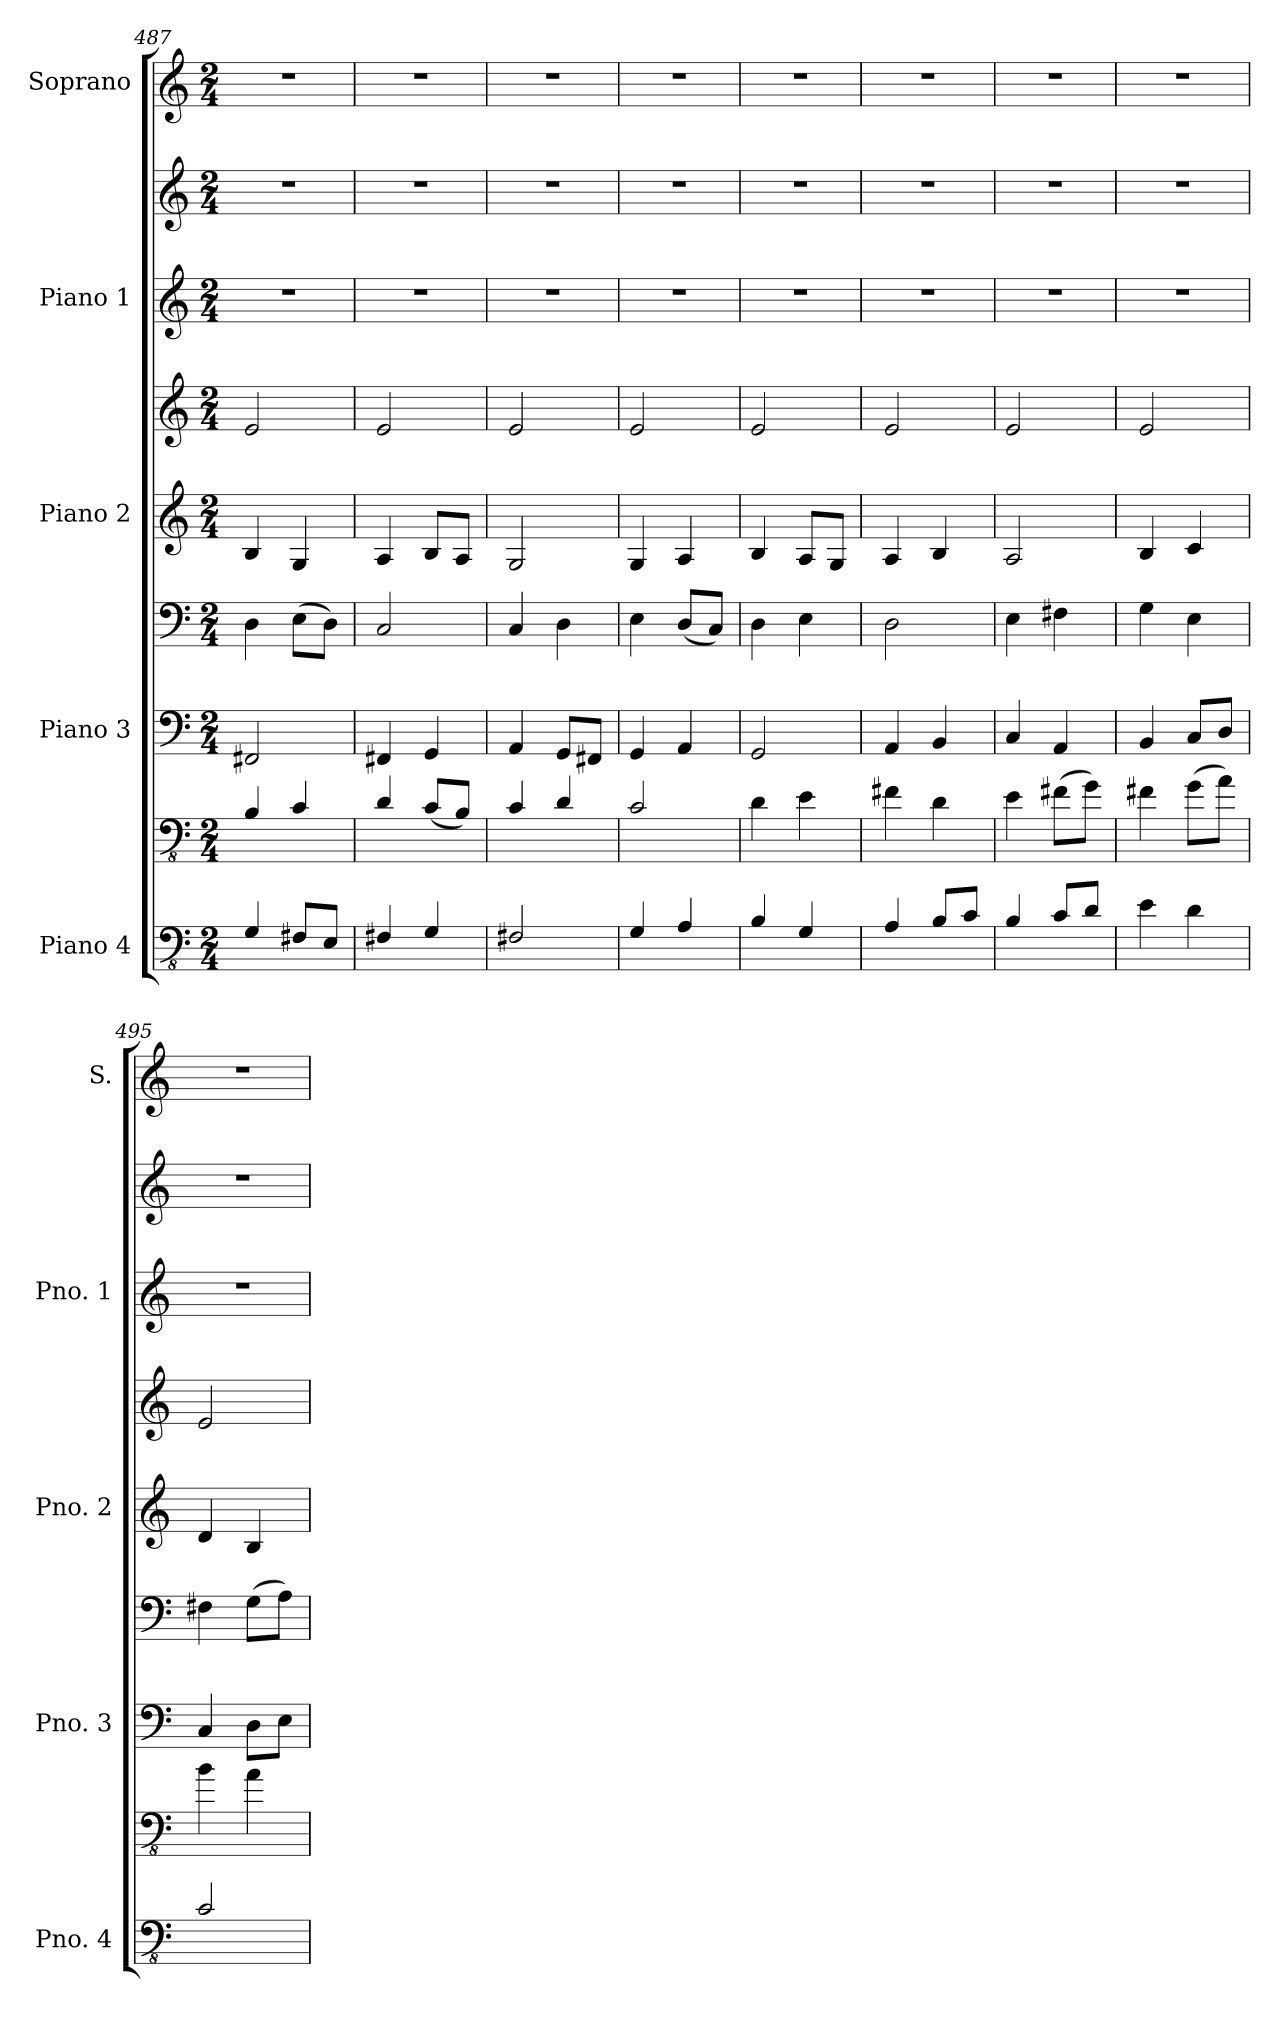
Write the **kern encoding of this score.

**kern	**kern	**kern	**kern	**kern	**kern	**kern	**kern	**kern
*part5	*part5	*part4	*part4	*part3	*part3	*part2	*part2	*part1
*staff9	*staff8	*staff7	*staff6	*staff5	*staff4	*staff3	*staff2	*staff1
*I"Piano 4	*	*I"Piano 3	*	*I"Piano 2	*	*I"Piano 1	*	*I"Soprano
*I'Pno. 4	*	*I'Pno. 3	*	*I'Pno. 2	*	*I'Pno. 1	*	*I'S.
!!LO:PB:g=z
*clefFv4	*clefFv4	*clefF4	*clefF4	*clefG2	*clefG2	*clefG2	*clefG2	*clefG2
*ITrd7c12	*ITrd7c12	*	*	*	*	*	*	*
*k[]	*k[]	*k[]	*k[]	*k[]	*k[]	*k[]	*k[]	*k[]
*C:	*C:	*C:	*C:	*C:	*C:	*C:	*C:	*C:
*M2/4	*M2/4	*M2/4	*M2/4	*M2/4	*M2/4	*M2/4	*M2/4	*M2/4
=487	=487	=487	=487	=487	=487	=487	=487	=487
4GGG/	4BBB/	2FF#X/	4D\	4B/	2e/	2r	2r	2r
8FFF#X/L	4CC/	.	(8E\L	4G/	.	.	.	.
8EEE/J	.	.	8D\J)	.	.	.	.	.
=488	=488	=488	=488	=488	=488	=488	=488	=488
4FFF#X/	4DD/	4FF#X/	2C/	4A/	2e/	2r	2r	2r
4GGG/	(8CC/L	4GG/	.	8B/L	.	.	.	.
.	8BBB/J)	.	.	8A/J	.	.	.	.
=489	=489	=489	=489	=489	=489	=489	=489	=489
2FFF#X/	4CC/	4AA/	4C/	2G/	2e/	2r	2r	2r
.	4DD/	8GG/L	4D\	.	.	.	.	.
.	.	8FF#X/J	.	.	.	.	.	.
=490	=490	=490	=490	=490	=490	=490	=490	=490
4GGG/	2CC/	4GG/	4E\	4G/	2e/	2r	2r	2r
4AAA/	.	4AA/	(8D/L	4A/	.	.	.	.
.	.	.	8C/J)	.	.	.	.	.
=491	=491	=491	=491	=491	=491	=491	=491	=491
4BBB/	4DD\	2GG/	4D\	4B/	2e/	2r	2r	2r
4GGG/	4EE\	.	4E\	8A/L	.	.	.	.
.	.	.	.	8G/J	.	.	.	.
=492	=492	=492	=492	=492	=492	=492	=492	=492
4AAA/	4FF#X\	4AA/	2D\	4A/	2e/	2r	2r	2r
8BBB/L	4DD\	4BB/	.	4B/	.	.	.	.
8CC/J	.	.	.	.	.	.	.	.
=493	=493	=493	=493	=493	=493	=493	=493	=493
4BBB/	4EE\	4C/	4E\	2A/	2e/	2r	2r	2r
8CC/L	(8FF#X\L	4AA/	4F#X\	.	.	.	.	.
8DD/J	8GG\J)	.	.	.	.	.	.	.
=494	=494	=494	=494	=494	=494	=494	=494	=494
4EE\	4FF#X\	4BB/	4G\	4B/	2e/	2r	2r	2r
4DD\	(8GG\L	8C/L	4E\	4c/	.	.	.	.
.	8AA\J)	8D/J	.	.	.	.	.	.
!!LO:PB:g=z
=495	=495	=495	=495	=495	=495	=495	=495	=495
2CC/	4BB\	4C/	4F#X\	4d/	2e/	2r	2r	2r
.	4AA\	8D\L	(8G\L	4B/	.	.	.	.
.	.	8E\J	8A\J)	.	.	.	.	.
=	=	=	=	=	=	=	=	=
*-	*-	*-	*-	*-	*-	*-	*-	*-
